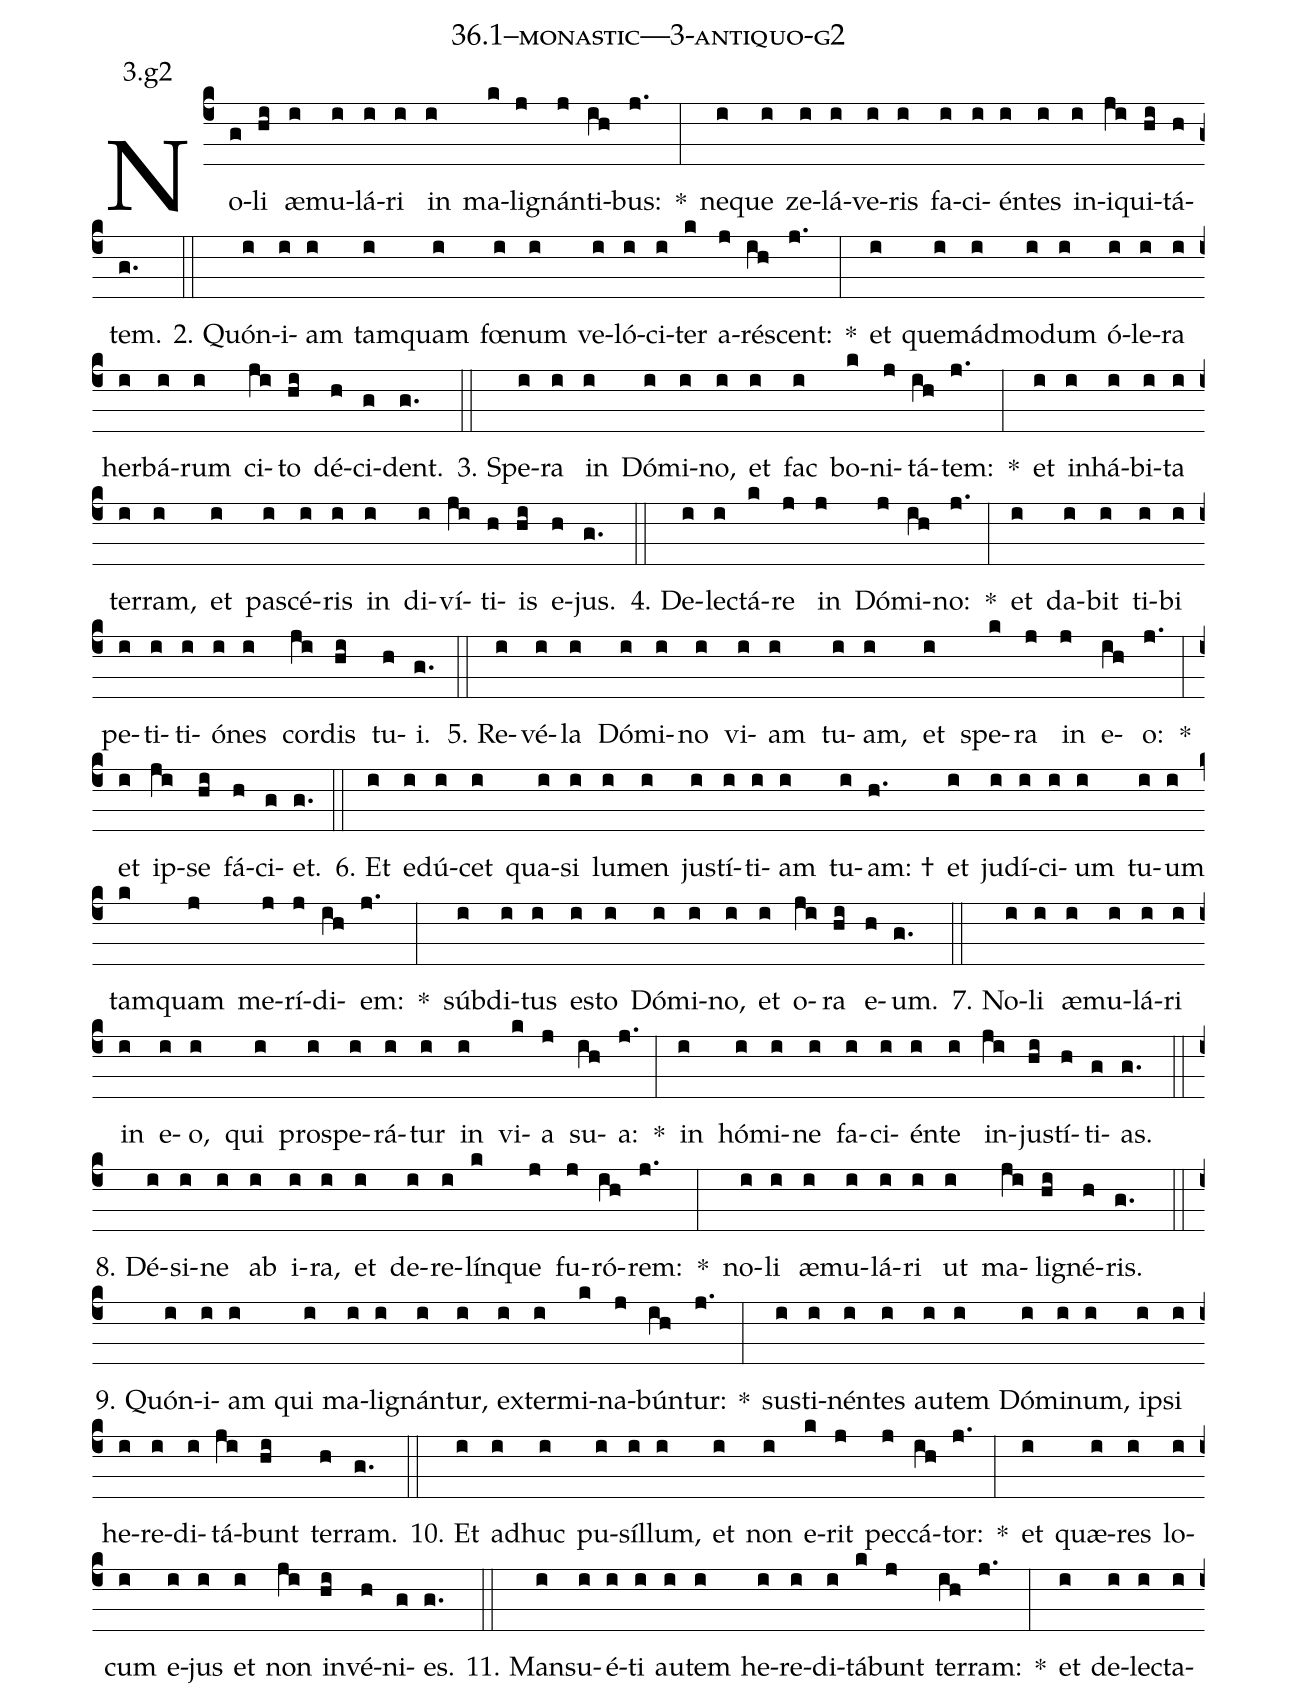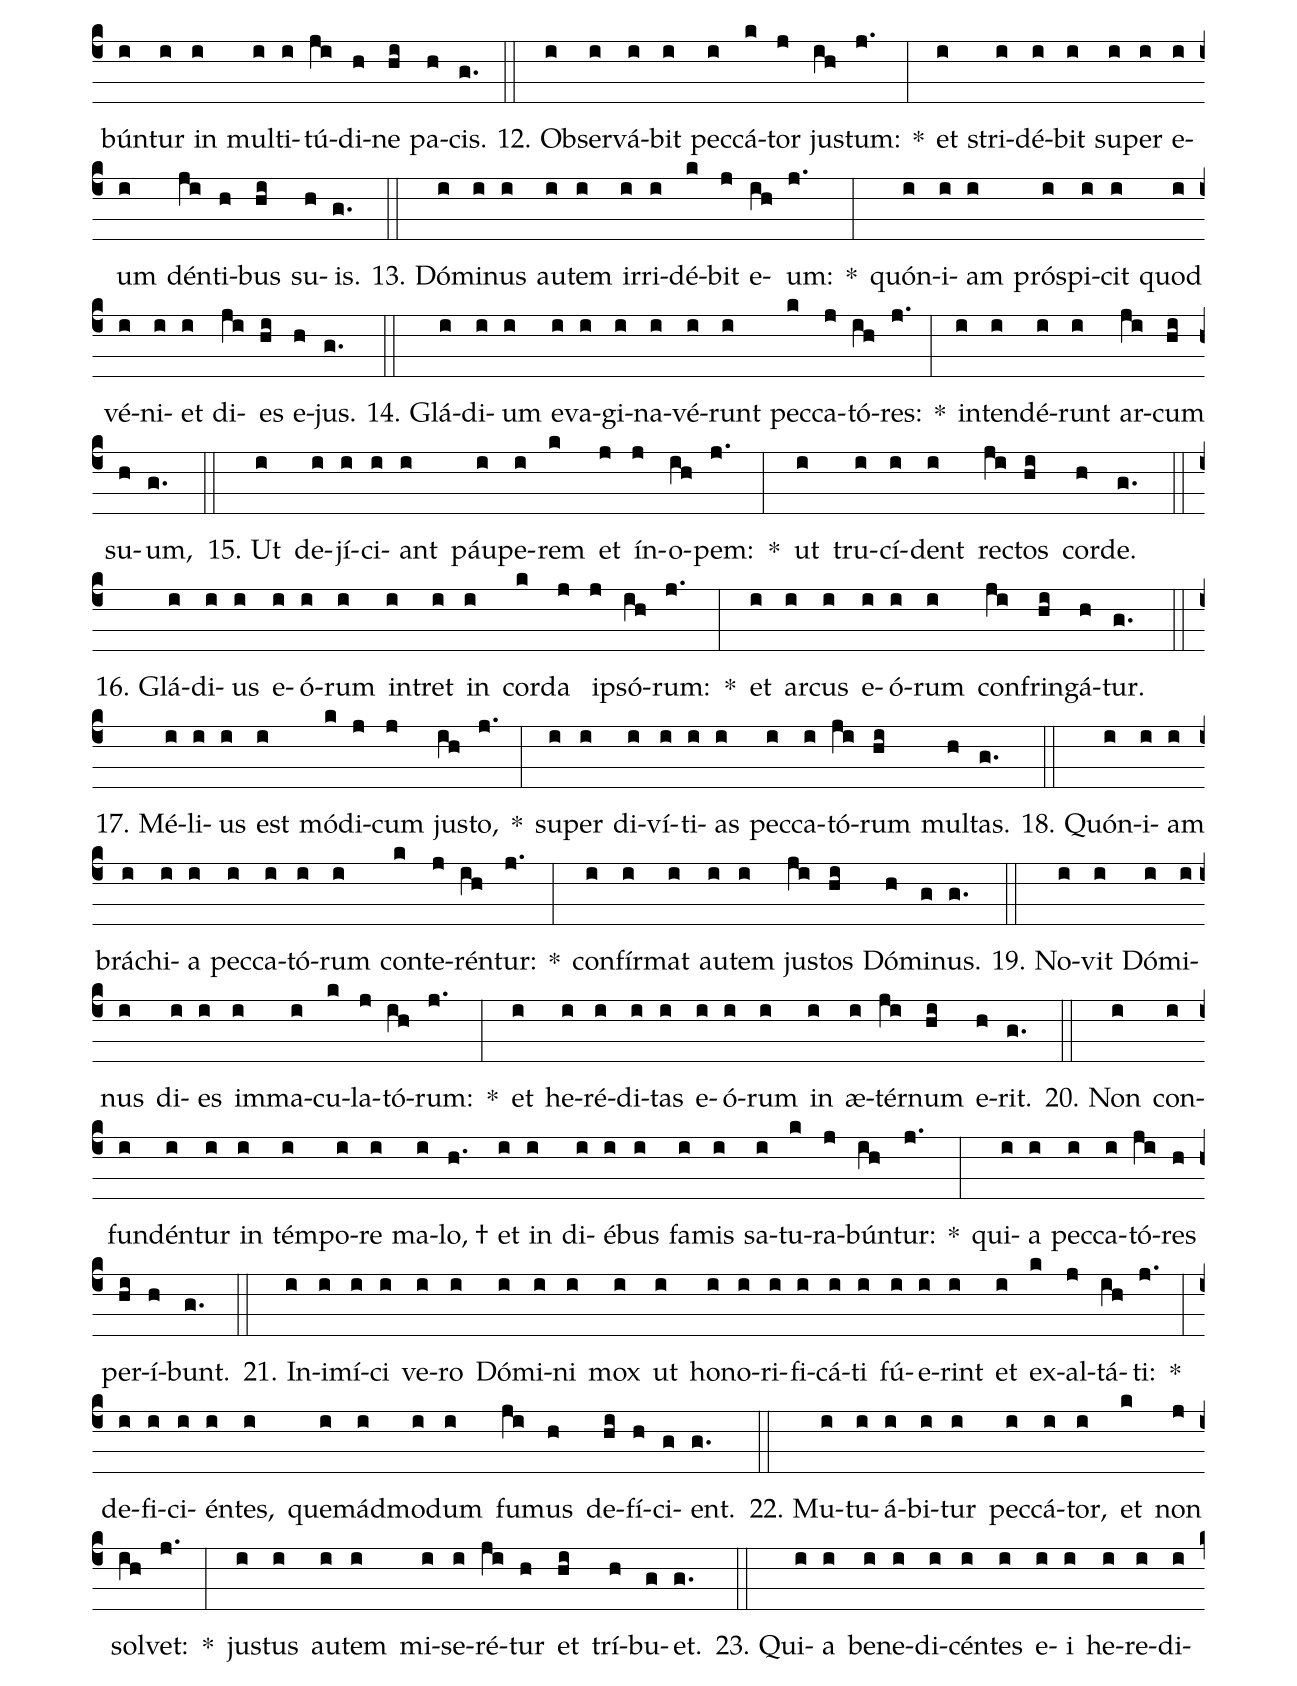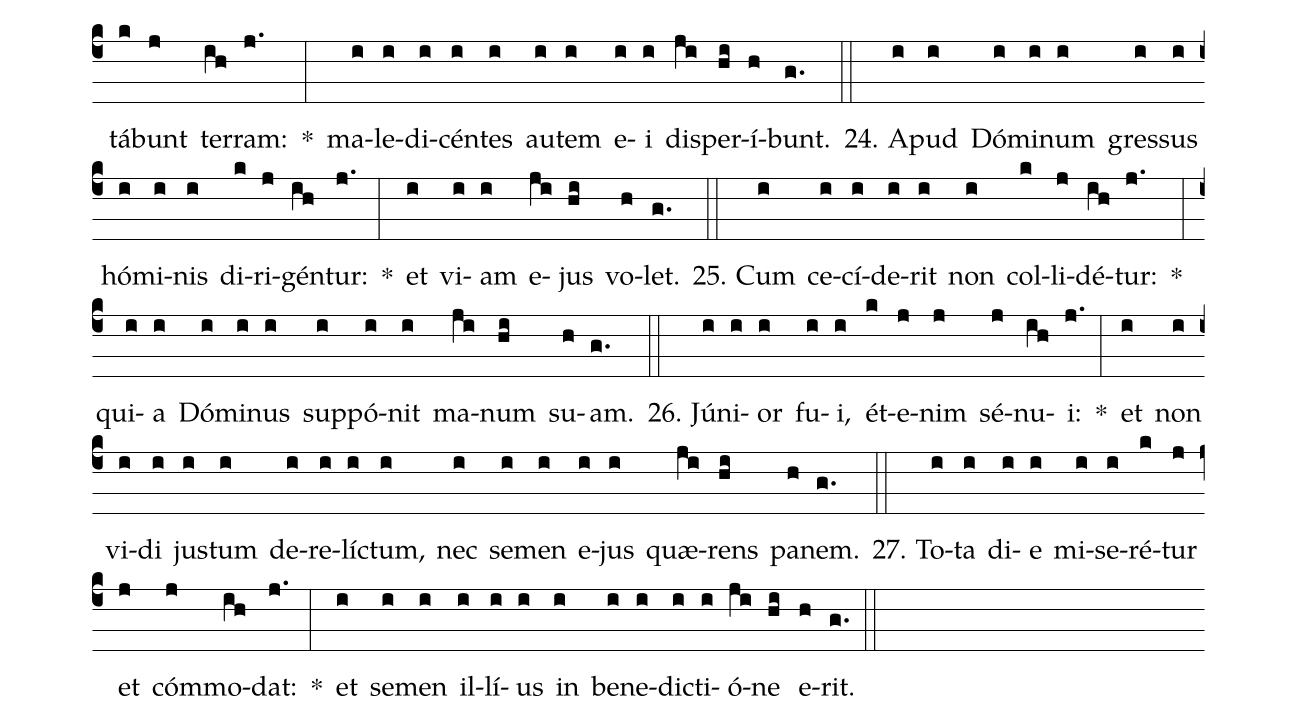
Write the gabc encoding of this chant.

name: 36.1--monastic---3-antiquo-g2;
annotation: 3.g2;
%%
(c4)No(g)li(hi) æ(i)mu(i)lá(i)ri(i) in(i) ma(k)li(j)gnán(j)ti(ih)bus:(j.) *(:) ne(i)que(i) ze(i)lá(i)ve(i)ris(i) fa(i)ci(i)én(i)tes(i) in(i)i(ji)qui(hi)tá(h)tem.(g.) (::)
2. Quón(i)i(i)am(i) tam(i)quam(i) fœ(i)num(i) ve(i)ló(i)ci(i)ter(k) a(j)ré(ih)scent:(j.) *(:) et(i) quem(i)ád(i)mo(i)dum(i) ó(i)le(i)ra(i) her(i)bá(i)rum(i) ci(ji)to(hi) dé(h)ci(g)dent.(g.) (::)
3. Spe(i)ra(i) in(i) Dó(i)mi(i)no,(i) et(i) fac(i) bo(k)ni(j)tá(ih)tem:(j.) *(:) et(i) in(i)há(i)bi(i)ta(i) ter(i)ram,(i) et(i) pa(i)scé(i)ris(i) in(i) di(i)ví(ji)ti(h)is(hi) e(h)jus.(g.) (::)
4. De(i)lec(i)tá(k)re(j) in(j) Dó(j)mi(ih)no:(j.) *(:) et(i) da(i)bit(i) ti(i)bi(i) pe(i)ti(i)ti(i)ó(i)nes(i) cor(ji)dis(hi) tu(h)i.(g.) (::)
5. Re(i)vé(i)la(i) Dó(i)mi(i)no(i) vi(i)am(i) tu(i)am,(i) et(i) spe(k)ra(j) in(j) e(ih)o:(j.) *(:) et(i) ip(ji)se(hi) fá(h)ci(g)et.(g.) (::)
6. Et(i) e(i)dú(i)cet(i) qua(i)si(i) lu(i)men(i) jus(i)tí(i)ti(i)am(i) tu(i)am: †(h.) et(i) ju(i)dí(i)ci(i)um(i) tu(i)um(i) tam(k)quam(j) me(j)rí(j)di(ih)em:(j.) *(:) súb(i)di(i)tus(i) es(i)to(i) Dó(i)mi(i)no,(i) et(i) o(ji)ra(hi) e(h)um.(g.) (::)
7. No(i)li(i) æ(i)mu(i)lá(i)ri(i) in(i) e(i)o,(i) qui(i) pro(i)spe(i)rá(i)tur(i) in(i) vi(k)a(j) su(ih)a:(j.) *(:) in(i) hó(i)mi(i)ne(i) fa(i)ci(i)én(i)te(i) in(ji)jus(hi)tí(h)ti(g)as.(g.) (::)
8. Dé(i)si(i)ne(i) ab(i) i(i)ra,(i) et(i) de(i)re(i)lín(k)que(j) fu(j)ró(ih)rem:(j.) *(:) no(i)li(i) æ(i)mu(i)lá(i)ri(i) ut(i) ma(ji)li(hi)gné(h)ris.(g.) (::)
9. Quón(i)i(i)am(i) qui(i) ma(i)li(i)gnán(i)tur,(i) ex(i)ter(i)mi(k)na(j)bún(ih)tur:(j.) *(:) sus(i)ti(i)nén(i)tes(i) au(i)tem(i) Dó(i)mi(i)num,(i) ip(i)si(i) he(i)re(i)di(i)tá(ji)bunt(hi) ter(h)ram.(g.) (::)
10. Et(i) ad(i)huc(i) pu(i)síl(i)lum,(i) et(i) non(i) e(k)rit(j) pec(j)cá(ih)tor:(j.) *(:) et(i) quæ(i)res(i) lo(i)cum(i) e(i)jus(i) et(i) non(ji) in(hi)vé(h)ni(g)es.(g.) (::)
11. Man(i)su(i)é(i)ti(i) au(i)tem(i) he(i)re(i)di(i)tá(k)bunt(j) ter(ih)ram:(j.) *(:) et(i) de(i)lec(i)ta(i)bún(i)tur(i) in(i) mul(i)ti(i)tú(ji)di(h)ne(hi) pa(h)cis.(g.) (::)
12. Ob(i)ser(i)vá(i)bit(i) pec(i)cá(k)tor(j) jus(ih)tum:(j.) *(:) et(i) stri(i)dé(i)bit(i) su(i)per(i) e(i)um(i) dén(ji)ti(h)bus(hi) su(h)is.(g.) (::)
13. Dó(i)mi(i)nus(i) au(i)tem(i) ir(i)ri(i)dé(k)bit(j) e(ih)um:(j.) *(:) quón(i)i(i)am(i) pró(i)spi(i)cit(i) quod(i) vé(i)ni(i)et(i) di(ji)es(hi) e(h)jus.(g.) (::)
14. Glá(i)di(i)um(i) e(i)va(i)gi(i)na(i)vé(i)runt(i) pec(k)ca(j)tó(ih)res:(j.) *(:) in(i)ten(i)dé(i)runt(i) ar(ji)cum(hi) su(h)um,(g.) (::)
15. Ut(i) de(i)jí(i)ci(i)ant(i) páu(i)pe(i)rem(k) et(j) ín(j)o(ih)pem:(j.) *(:) ut(i) tru(i)cí(i)dent(i) rec(ji)tos(hi) cor(h)de.(g.) (::)
16. Glá(i)di(i)us(i) e(i)ó(i)rum(i) in(i)tret(i) in(i) cor(k)da(j) ip(j)só(ih)rum:(j.) *(:) et(i) ar(i)cus(i) e(i)ó(i)rum(i) con(ji)frin(hi)gá(h)tur.(g.) (::)
17. Mé(i)li(i)us(i) est(i) mó(k)di(j)cum(j) jus(ih)to,(j.) *(:) su(i)per(i) di(i)ví(i)ti(i)as(i) pec(i)ca(i)tó(ji)rum(hi) mul(h)tas.(g.) (::)
18. Quón(i)i(i)am(i) brá(i)chi(i)a(i) pec(i)ca(i)tó(i)rum(i) con(k)te(j)rén(ih)tur:(j.) *(:) con(i)fír(i)mat(i) au(i)tem(i) jus(ji)tos(hi) Dó(h)mi(g)nus.(g.) (::)
19. No(i)vit(i) Dó(i)mi(i)nus(i) di(i)es(i) im(i)ma(i)cu(k)la(j)tó(ih)rum:(j.) *(:) et(i) he(i)ré(i)di(i)tas(i) e(i)ó(i)rum(i) in(i) æ(i)tér(ji)num(hi) e(h)rit.(g.) (::)
20. Non(i) con(i)fun(i)dén(i)tur(i) in(i) tém(i)po(i)re(i) ma(i)lo, †(h.) et(i) in(i) di(i)é(i)bus(i) fa(i)mis(i) sa(i)tu(k)ra(j)bún(ih)tur:(j.) *(:) qui(i)a(i) pec(i)ca(i)tó(ji)res(h) per(hi)í(h)bunt.(g.) (::)
21. In(i)i(i)mí(i)ci(i) ve(i)ro(i) Dó(i)mi(i)ni(i) mox(i) ut(i) ho(i)no(i)ri(i)fi(i)cá(i)ti(i) fú(i)e(i)rint(i) et(i) ex(k)al(j)tá(ih)ti:(j.) *(:) de(i)fi(i)ci(i)én(i)tes,(i) quem(i)ád(i)mo(i)dum(i) fu(ji)mus(h) de(hi)fí(h)ci(g)ent.(g.) (::)
22. Mu(i)tu(i)á(i)bi(i)tur(i) pec(i)cá(i)tor,(i) et(k) non(j) sol(ih)vet:(j.) *(:) jus(i)tus(i) au(i)tem(i) mi(i)se(i)ré(ji)tur(h) et(hi) trí(h)bu(g)et.(g.) (::)
23. Qui(i)a(i) be(i)ne(i)di(i)cén(i)tes(i) e(i)i(i) he(i)re(i)di(i)tá(k)bunt(j) ter(ih)ram:(j.) *(:) ma(i)le(i)di(i)cén(i)tes(i) au(i)tem(i) e(i)i(i) dis(ji)per(hi)í(h)bunt.(g.) (::)
24. A(i)pud(i) Dó(i)mi(i)num(i) gres(i)sus(i) hó(i)mi(i)nis(i) di(k)ri(j)gén(ih)tur:(j.) *(:) et(i) vi(i)am(i) e(ji)jus(hi) vo(h)let.(g.) (::)
25. Cum(i) ce(i)cí(i)de(i)rit(i) non(i) col(k)li(j)dé(ih)tur:(j.) *(:) qui(i)a(i) Dó(i)mi(i)nus(i) sup(i)pó(i)nit(i) ma(ji)num(hi) su(h)am.(g.) (::)
26. Jú(i)ni(i)or(i) fu(i)i,(i) ét(k)e(j)nim(j) sé(j)nu(ih)i:(j.) *(:) et(i) non(i) vi(i)di(i) jus(i)tum(i) de(i)re(i)líc(i)tum,(i) nec(i) se(i)men(i) e(i)jus(i) quæ(ji)rens(hi) pa(h)nem.(g.) (::)
27. To(i)ta(i) di(i)e(i) mi(i)se(i)ré(k)tur(j) et(j) cóm(j)mo(ih)dat:(j.) *(:) et(i) se(i)men(i) il(i)lí(i)us(i) in(i) be(i)ne(i)dic(i)ti(i)ó(ji)ne(hi) e(h)rit.(g.) (::)
